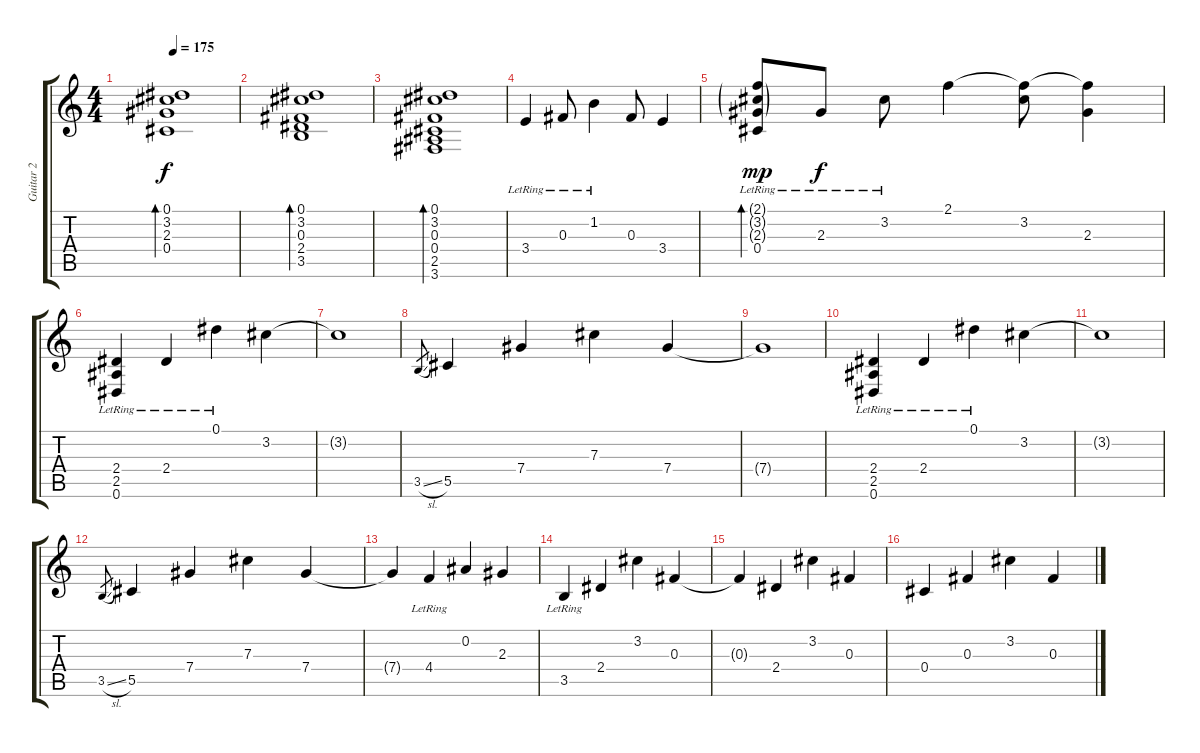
\track ("Guitar 2" "Guitar 2") {instrument distortionguitar}
\staff {score tabs}
\tuning (Eb4 Bb3 Gb3 Db3 Ab2 Eb2) {hide}
\ts (4 4)
\tempo 175
\clef g2
\ks c
(0.1 3.2 2.3 0.4).1{bd 120 dy f} |
(0.1 3.2 0.3 2.4 3.5).1{bd 120} |
(0.1 3.2 0.3 0.4 2.5 3.6).1{bd 120} |
3.4{lr}.4 0.3{lr}.8 1.2{lr}.4 0.3.8 3.4.4 |
(2.1{g lr} 3.2{g lr} 2.3{g lr} 0.4{lr}).8{bd 120 dy mp} 2.3{lr}.8{dy f} 3.2{lr}.8 2.1.4 (2.1{t} 3.2).8 (2.1{t} 2.3).4 |
(2.4 2.5{lr} 0.6{lr}).4 2.4{lr}.4 0.1{lr}.4 3.2.4 |
3.2{t}.1 |
3.5{sl}.8{gr} 5.5.4 7.4.4 7.3.4 7.4.4 |
7.4{t}.1 |
(2.4 2.5{lr} 0.6{lr}).4 2.4{lr}.4 0.1{lr}.4 3.2.4 |
3.2{t}.1 |
3.5{sl}.8{gr} 5.5.4 7.4.4 7.3.4 7.4.4 |
7.4{t}.4 4.4{lr}.4 0.2.4 2.3.4 |
3.5{lr}.4 2.4.4 3.2.4 0.3.4 |
0.3{t}.4 2.4.4 3.2.4 0.3.4 |
0.4.4 0.3.4 3.2.4 0.3.4
